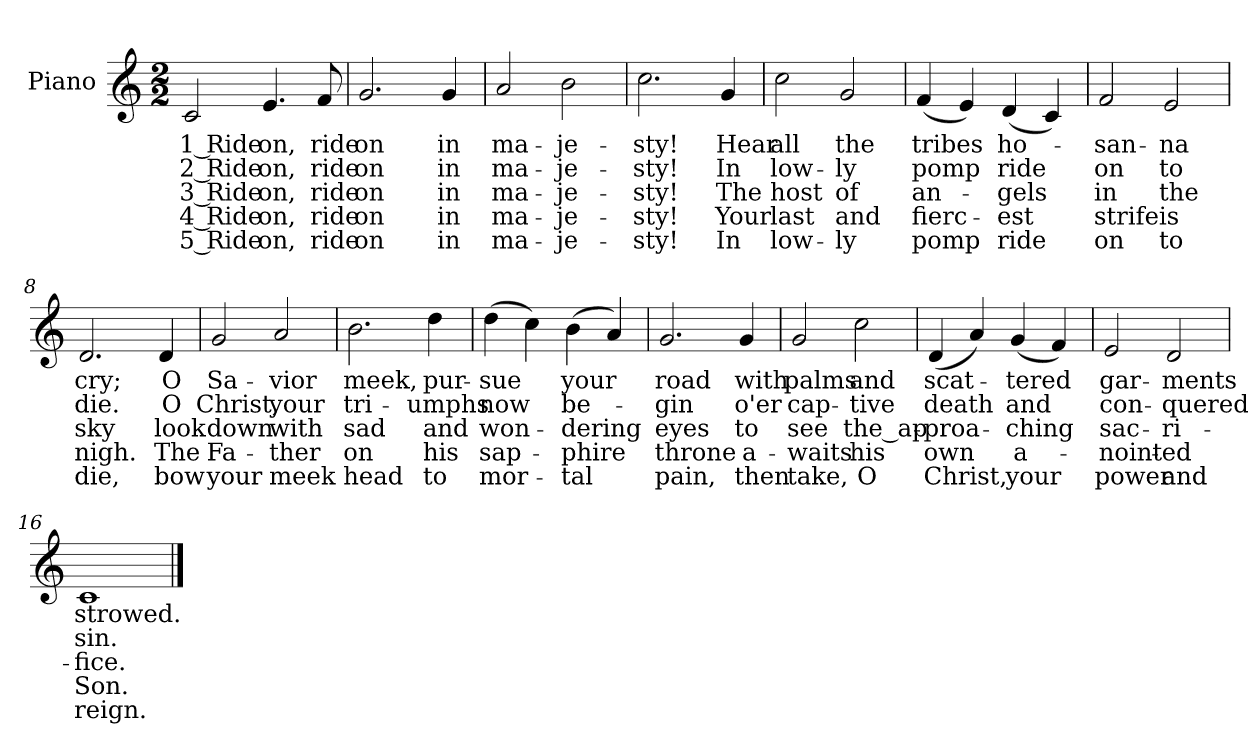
**kern	**text	**text	**text	**text	**text
*part1	*part1	*part1	*part1	*part1	*part1
*staff1	*staff1	*staff1	*staff1	*staff1	*staff1
*I"Piano	*	*	*	*	*
*I'Pno.	*	*	*	*	*
!!LO:PB:g=z
*clefG2	*	*	*	*	*
*k[]	*	*	*	*	*
*C:	*	*	*	*	*
*M2/2	*	*	*	*	*
=1	=1	=1	=1	=1	=1
!	!LO:LY:b:color=#000000	!LO:LY:b:color=#000000	!LO:LY:b:color=#000000	!LO:LY:b:color=#000000	!LO:LY:b:color=#000000
2ci/	1 Ride	2 Ride	3 Ride	4 Ride	5 Ride
!	!LO:LY:b:color=#000000	!LO:LY:b:color=#000000	!LO:LY:b:color=#000000	!LO:LY:b:color=#000000	!LO:LY:b:color=#000000
4.ei/	on,	on,	on,	on,	on,
!	!LO:LY:b:color=#000000	!LO:LY:b:color=#000000	!LO:LY:b:color=#000000	!LO:LY:b:color=#000000	!LO:LY:b:color=#000000
8fi/	ride	ride	ride	ride	ride
=2	=2	=2	=2	=2	=2
!	!LO:LY:b:color=#000000	!LO:LY:b:color=#000000	!LO:LY:b:color=#000000	!LO:LY:b:color=#000000	!LO:LY:b:color=#000000
2.gi/	on	on	on	on	on
!	!LO:LY:b:color=#000000	!LO:LY:b:color=#000000	!LO:LY:b:color=#000000	!LO:LY:b:color=#000000	!LO:LY:b:color=#000000
4gi/	in	in	in	in	in
=3	=3	=3	=3	=3	=3
!	!LO:LY:b:color=#000000	!LO:LY:b:color=#000000	!LO:LY:b:color=#000000	!LO:LY:b:color=#000000	!LO:LY:b:color=#000000
2ai/	ma-	ma-	ma-	-ma-	-ma-
!	!LO:LY:b:color=#000000	!LO:LY:b:color=#000000	!LO:LY:b:color=#000000	!LO:LY:b:color=#000000	!LO:LY:b:color=#000000
2bi\	-je-	-je-	-je-	-je-	-je-
=4	=4	=4	=4	=4	=4
!	!LO:LY:b:color=#000000	!LO:LY:b:color=#000000	!LO:LY:b:color=#000000	!LO:LY:b:color=#000000	!LO:LY:b:color=#000000
2.cci\	-sty!	-sty!	-sty!	sty!	sty!
!	!LO:LY:b:color=#000000	!LO:LY:b:color=#000000	!LO:LY:b:color=#000000	!LO:LY:b:color=#000000	!LO:LY:b:color=#000000
4gi/	Hear	In	The	Your	In
=5	=5	=5	=5	=5	=5
!	!LO:LY:b:color=#000000	!LO:LY:b:color=#000000	!LO:LY:b:color=#000000	!LO:LY:b:color=#000000	!LO:LY:b:color=#000000
2cci\	all	low-	host	last	low-
!	!LO:LY:b:color=#000000	!LO:LY:b:color=#000000	!LO:LY:b:color=#000000	!LO:LY:b:color=#000000	!LO:LY:b:color=#000000
2gi/	the	-ly	-of	and	ly
!!LO:LB:g=z
=6	=6	=6	=6	=6	=6
!	!LO:LY:b:color=#000000	!LO:LY:b:color=#000000	!LO:LY:b:color=#000000	!LO:LY:b:color=#000000	!LO:LY:b:color=#000000
(4fi/	tribes	pomp	an-	-fierc-	-pomp
4ei/)	.	.	.	.	.
!	!LO:LY:b:color=#000000	!LO:LY:b:color=#000000	!LO:LY:b:color=#000000	!LO:LY:b:color=#000000	!LO:LY:b:color=#000000
(4di/	ho-	ride	gels	est	ride
4ci/)	.	.	.	.	.
=7	=7	=7	=7	=7	=7
!	!LO:LY:b:color=#000000	!LO:LY:b:color=#000000	!LO:LY:b:color=#000000	!LO:LY:b:color=#000000	!LO:LY:b:color=#000000
2fi/	-san-	on	in	strife	on
!	!LO:LY:b:color=#000000	!LO:LY:b:color=#000000	!LO:LY:b:color=#000000	!LO:LY:b:color=#000000	!LO:LY:b:color=#000000
2ei/	-na	to	the	is	to
=8	=8	=8	=8	=8	=8
!	!LO:LY:b:color=#000000	!LO:LY:b:color=#000000	!LO:LY:b:color=#000000	!LO:LY:b:color=#000000	!LO:LY:b:color=#000000
2.di/	cry;	die.	sky	nigh.	die,
!	!LO:LY:b:color=#000000	!LO:LY:b:color=#000000	!LO:LY:b:color=#000000	!LO:LY:b:color=#000000	!LO:LY:b:color=#000000
4di/	O	O	look	The	bow
=9	=9	=9	=9	=9	=9
!	!LO:LY:b:color=#000000	!LO:LY:b:color=#000000	!LO:LY:b:color=#000000	!LO:LY:b:color=#000000	!LO:LY:b:color=#000000
2gi/	Sa-	Christ,	down	Fa-	-your
!	!LO:LY:b:color=#000000	!LO:LY:b:color=#000000	!LO:LY:b:color=#000000	!LO:LY:b:color=#000000	!LO:LY:b:color=#000000
2ai/	-vior	your	with	ther	meek
=10	=10	=10	=10	=10	=10
!	!LO:LY:b:color=#000000	!LO:LY:b:color=#000000	!LO:LY:b:color=#000000	!LO:LY:b:color=#000000	!LO:LY:b:color=#000000
2.bi\	meek,	tri-	sad	on	head
!	!LO:LY:b:color=#000000	!LO:LY:b:color=#000000	!LO:LY:b:color=#000000	!LO:LY:b:color=#000000	!LO:LY:b:color=#000000
4ddi\	pur-	-umphs	and	his	to
!!LO:LB:g=z
=11	=11	=11	=11	=11	=11
!	!LO:LY:b:color=#000000	!LO:LY:b:color=#000000	!LO:LY:b:color=#000000	!LO:LY:b:color=#000000	!LO:LY:b:color=#000000
(4ddi\	-sue	now	won-	-sap-	-mor-
4cci\)	.	.	.	.	.
!	!LO:LY:b:color=#000000	!LO:LY:b:color=#000000	!LO:LY:b:color=#000000	!LO:LY:b:color=#000000	!LO:LY:b:color=#000000
(4bi\	your	be-	-dering	phire	tal
4ai/)	.	.	.	.	.
=12	=12	=12	=12	=12	=12
!	!LO:LY:b:color=#000000	!LO:LY:b:color=#000000	!LO:LY:b:color=#000000	!LO:LY:b:color=#000000	!LO:LY:b:color=#000000
2.gi/	road	-gin	eyes	throne	pain,
!	!LO:LY:b:color=#000000	!LO:LY:b:color=#000000	!LO:LY:b:color=#000000	!LO:LY:b:color=#000000	!LO:LY:b:color=#000000
4gi/	with	o'er	to	a-	-then
=13	=13	=13	=13	=13	=13
!	!LO:LY:b:color=#000000	!LO:LY:b:color=#000000	!LO:LY:b:color=#000000	!LO:LY:b:color=#000000	!LO:LY:b:color=#000000
2gi/	palms	cap-	see	waits	take,
!	!LO:LY:b:color=#000000	!LO:LY:b:color=#000000	!LO:LY:b:color=#000000	!LO:LY:b:color=#000000	!LO:LY:b:color=#000000
2cci\	and	-tive	the_ap-	his	O
!!LO:LB:g=z
=14	=14	=14	=14	=14	=14
!	!LO:LY:b:color=#000000	!LO:LY:b:color=#000000	!LO:LY:b:color=#000000	!LO:LY:b:color=#000000	!LO:LY:b:color=#000000
(4di/	scat-	death	-proa-	-own	Christ,
4ai/)	.	.	.	.	.
!	!LO:LY:b:color=#000000	!LO:LY:b:color=#000000	!LO:LY:b:color=#000000	!LO:LY:b:color=#000000	!LO:LY:b:color=#000000
(4gi/	-tered	and	ching	a-	-your
4fi/)	.	.	.	.	.
=15	=15	=15	=15	=15	=15
!	!LO:LY:b:color=#000000	!LO:LY:b:color=#000000	!LO:LY:b:color=#000000	!LO:LY:b:color=#000000	!LO:LY:b:color=#000000
2ei/	gar-	con-	sac-	-noint-	-power
!	!LO:LY:b:color=#000000	!LO:LY:b:color=#000000	!LO:LY:b:color=#000000	!LO:LY:b:color=#000000	!LO:LY:b:color=#000000
2di/	-ments	-quered	ri-	-ed	and
=16	=16	=16	=16	=16	=16
!	!LO:LY:b:color=#000000	!LO:LY:b:color=#000000	!LO:LY:b:color=#000000	!LO:LY:b:color=#000000	!LO:LY:b:color=#000000
1ci	strowed.	sin.	fice.	Son.	reign.
==	==	==	==	==	==
*-	*-	*-	*-	*-	*-
